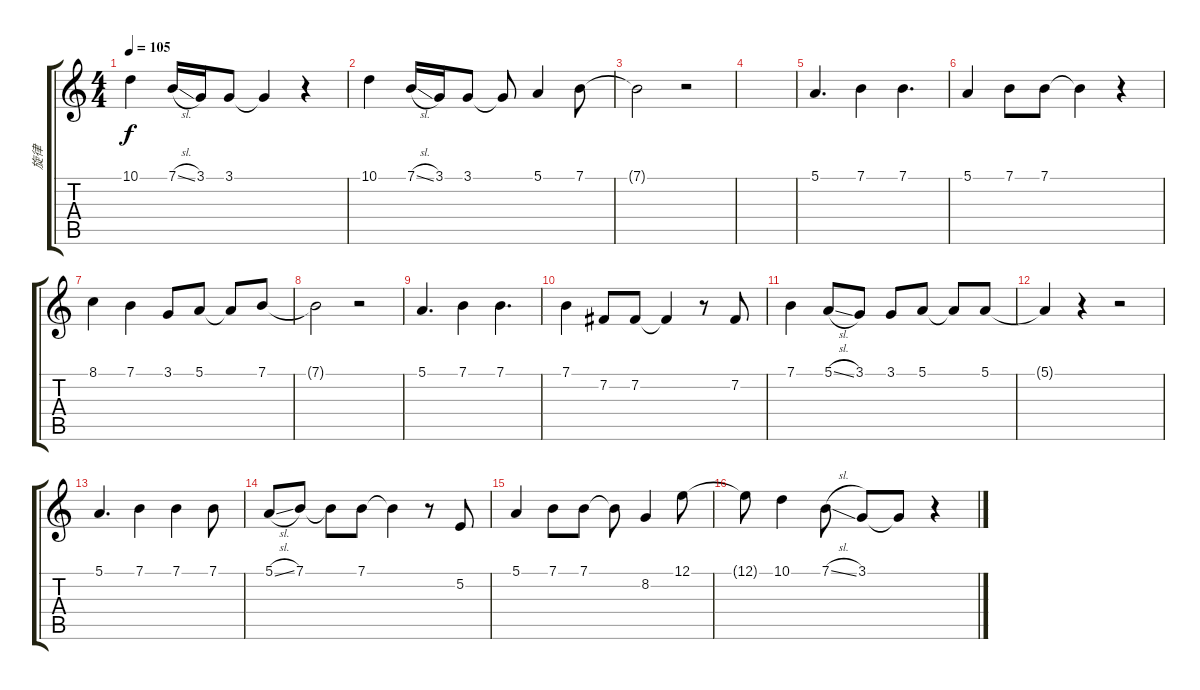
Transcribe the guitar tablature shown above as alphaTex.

\track ("旋律" "旋律") {instrument cello}
\staff {score tabs}
\tuning (E4 B3 G3 D3 A2 E2) {hide}
\ts (4 4)
\tempo 105
\clef g2
\ks c
10.1.4{dy f} 7.1{sl}.16 3.1.16 3.1.8 3.1{t}.4 r.4 |
10.1.4 7.1{sl}.16 3.1.16 3.1.8 3.1{t}.8 5.1.4 7.1.8 |
7.1{t}.2 r.2 |
|
5.1.4{d} 7.1.4 7.1.4{d} |
5.1.4 7.1.8 7.1.8 7.1{t}.4 r.4 |
8.1.4 7.1.4 3.1.8 5.1.8 5.1{t}.8 7.1.8 |
7.1{t}.2 r.2 |
5.1.4{d} 7.1.4 7.1.4{d} |
7.1.4 7.2.8 7.2.8 7.2{t}.4 r.8 7.2.8 |
7.1.4 5.1{sl}.8 3.1.8 3.1.8 5.1.8 5.1{t}.8 5.1.8 |
5.1{t}.4 r.4 r.2 |
5.1.4{d} 7.1.4 7.1.4 7.1.8 |
5.1{sl}.8 7.1.8 7.1{t}.8 7.1.8 7.1{t}.4 r.8 5.2.8 |
5.1.4 7.1.8 7.1.8 7.1{t}.8 8.2.4 12.1.8 |
12.1{t}.8 10.1.4 7.1{sl}.8 3.1.8 3.1{t}.8 r.4
